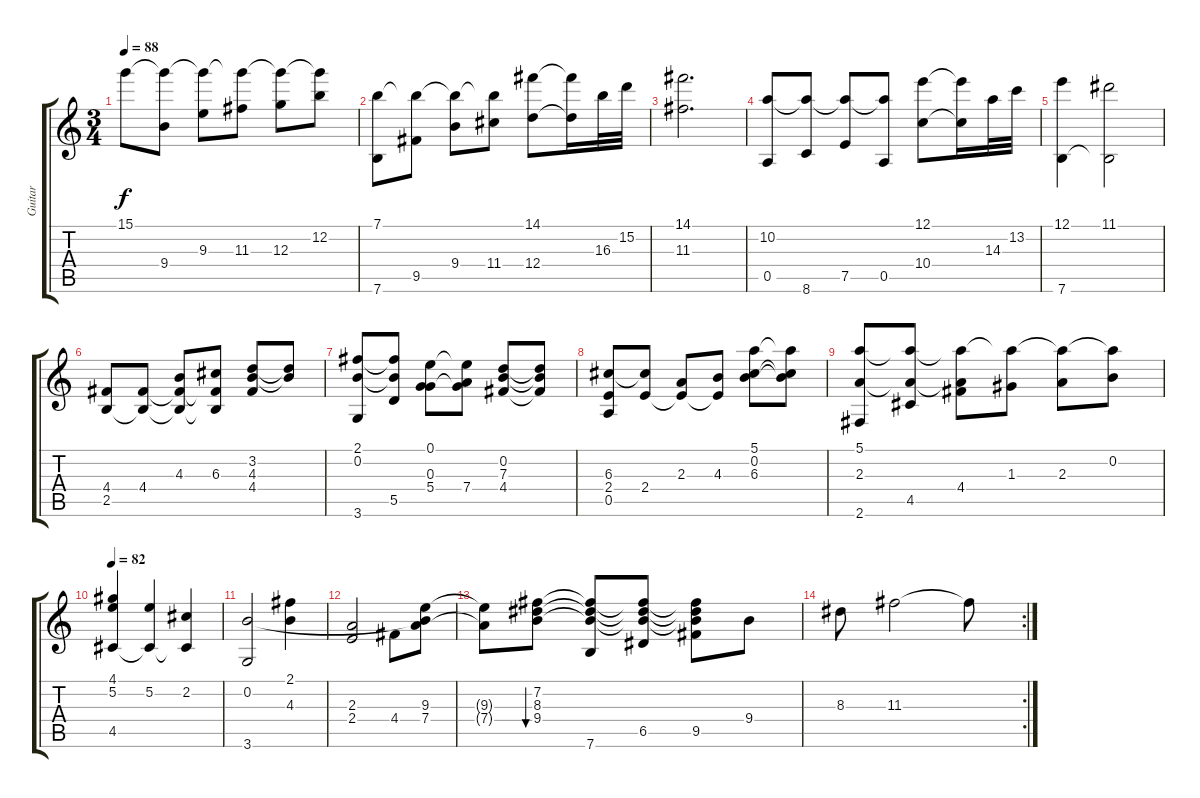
\track ("Guitar" "Guitar") {instrument acousticguitarsteel}
\staff {score tabs}
\tuning (E4 B3 G3 D3 A2 E2) {hide}
\ts (3 4)
\tempo 88
\clef g2
\ks c
15.1.8{dy f} (15.1{t} 9.4).8 (15.1{t} 9.3).8 (15.1{t} 11.3).8 (15.1{t} 12.3).8 (15.1{t} 12.2).8 |
(7.1 7.6).8 (7.1{t} 9.5).8 (7.1{t} 9.4).8 (7.1{t} 11.4).8 (14.1 12.4).8 (14.1{t} 12.4{t}).16 16.3.32 15.2.32 |
(14.1 11.3).2{d} |
(10.2 0.5).8 (10.2{t} 8.6).8 (10.2{t} 7.5).8 (10.2{t} 0.5).8 (12.1 10.4).8 (12.1{t} 10.4{t}).16 14.3.32 13.2.32 |
(12.1 7.6).4 (11.1 7.6{t}).2 |
(4.4 2.5).8 (4.4 2.5{t}).8 (4.3 4.4{t} 2.5{t}).8 (6.3 4.4{t} 2.5{t}).8 (3.2 4.3 4.4).8 (3.2{t} 4.3{t}).8 |
(2.1 0.2 3.6).8 (2.1{t} 0.2{t} 5.5).8 (0.1 0.3 5.4).8 (0.1{t} 0.3{t} 7.4).8 (0.2 7.3 4.4).8 (0.2{t} 7.3{t} 4.4{t}).8 |
(6.3 2.4 0.5).8 (6.3{t} 2.4).8 (2.3 2.4{t}).8 (4.3 2.4{t}).8 (5.1 0.2 6.3).8 (5.1{t} 0.2{t} 6.3{t}).8 |
(5.1 2.3 2.6).8 (5.1{t} 2.3{t} 4.5).8 (5.1{t} 2.3{t} 4.4).8 (5.1{t} 1.3).8 (5.1{t} 2.3).8 (5.1{t} 0.2).8 |
\tempo 82
(4.1 5.2 4.5).4 (5.2 4.5{t}).4 (2.2 4.5{t}).4 |
(0.2 3.6).2 (2.1 4.3).4 |
(2.3 2.4).2 4.4.8 (0.2{t} 9.3 7.4).8 |
(9.3{t} 7.4{t}).8 (7.2 8.3 9.4).8{bu 120} (7.2{t} 8.3{t} 9.4{t} 7.6).8 (7.2{t} 8.3{t} 9.4{t} 6.5).8 (7.2{t} 8.3{t} 9.4{t} 9.5).8 9.4.8 |
\rc 2
8.3.8 11.3.2 11.3{t}.8
